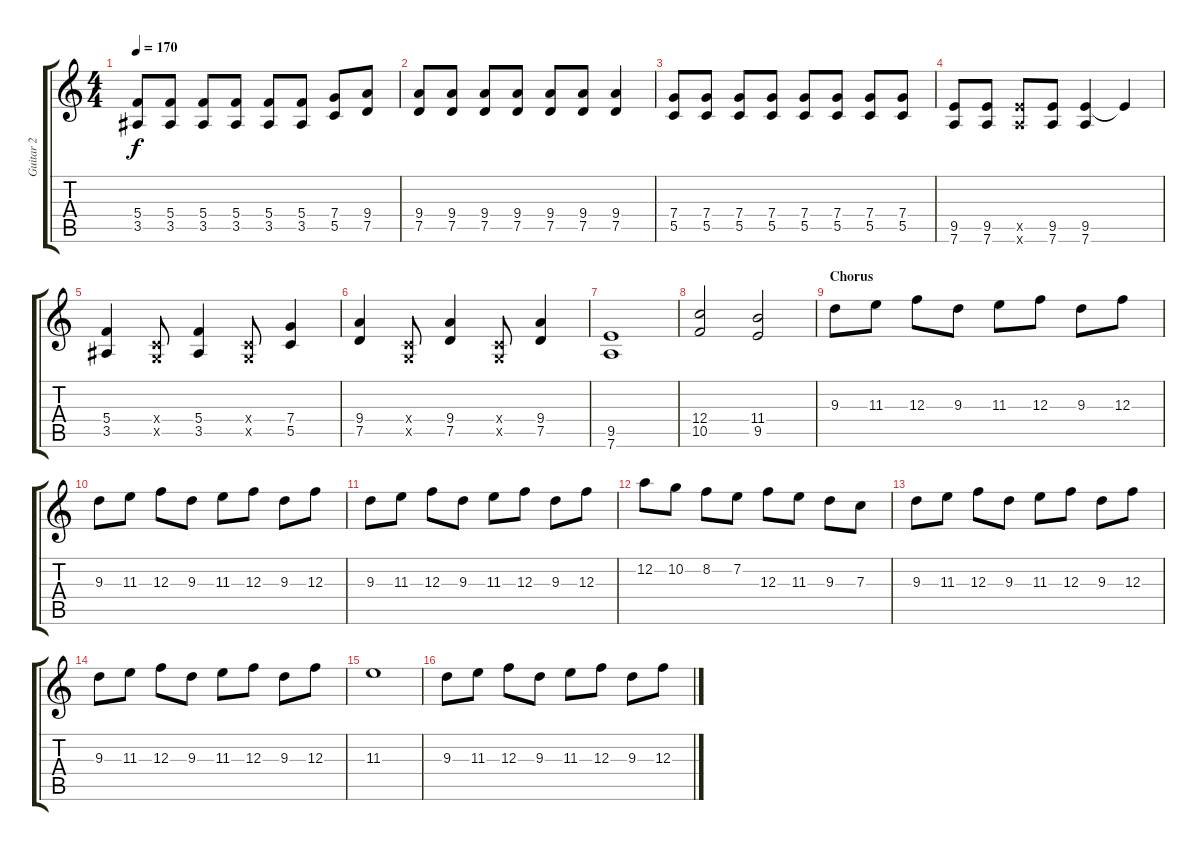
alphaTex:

\track ("Guitar 2" "Guitar 2") {instrument distortionguitar}
\staff {score tabs}
\tuning (D4 A3 F3 C3 G2 D2) {hide}
\ts (4 4)
\tempo 170
\clef g2
\ks c
(5.4 3.5).8{dy f} (5.4 3.5).8 (5.4 3.5).8 (5.4 3.5).8 (5.4 3.5).8 (5.4 3.5).8 (7.4 5.5).8 (9.4 7.5).8 |
(9.4 7.5).8 (9.4 7.5).8 (9.4 7.5).8 (9.4 7.5).8 (9.4 7.5).8 (9.4 7.5).8 (9.4 7.5).4 |
(7.4 5.5).8 (7.4 5.5).8 (7.4 5.5).8 (7.4 5.5).8 (7.4 5.5).8 (7.4 5.5).8 (7.4 5.5).8 (7.4 5.5).8 |
(9.5 7.6).8 (9.5 7.6).8 (9.5{x} 7.6{x}).8 (9.5 7.6).8 (9.5 7.6).4 9.5{t}.4 |
(5.4 3.5).4 (0.4{x} 0.5{x}).8 (5.4 3.5).4 (0.4{x} 0.5{x}).8 (7.4 5.5).4 |
(9.4 7.5).4 (0.4{x} 0.5{x}).8 (9.4 7.5).4 (0.4{x} 0.5{x}).8 (9.4 7.5).4 |
(9.5 7.6).1 |
(12.4 10.5).2 (11.4 9.5).2 |
\section ("" "Chorus")
9.3.8 11.3.8 12.3.8 9.3.8 11.3.8 12.3.8 9.3.8 12.3.8 |
9.3.8 11.3.8 12.3.8 9.3.8 11.3.8 12.3.8 9.3.8 12.3.8 |
9.3.8 11.3.8 12.3.8 9.3.8 11.3.8 12.3.8 9.3.8 12.3.8 |
12.2.8 10.2.8 8.2.8 7.2.8 12.3.8 11.3.8 9.3.8 7.3.8 |
9.3.8 11.3.8 12.3.8 9.3.8 11.3.8 12.3.8 9.3.8 12.3.8 |
9.3.8 11.3.8 12.3.8 9.3.8 11.3.8 12.3.8 9.3.8 12.3.8 |
11.3.1 |
9.3.8 11.3.8 12.3.8 9.3.8 11.3.8 12.3.8 9.3.8 12.3.8
